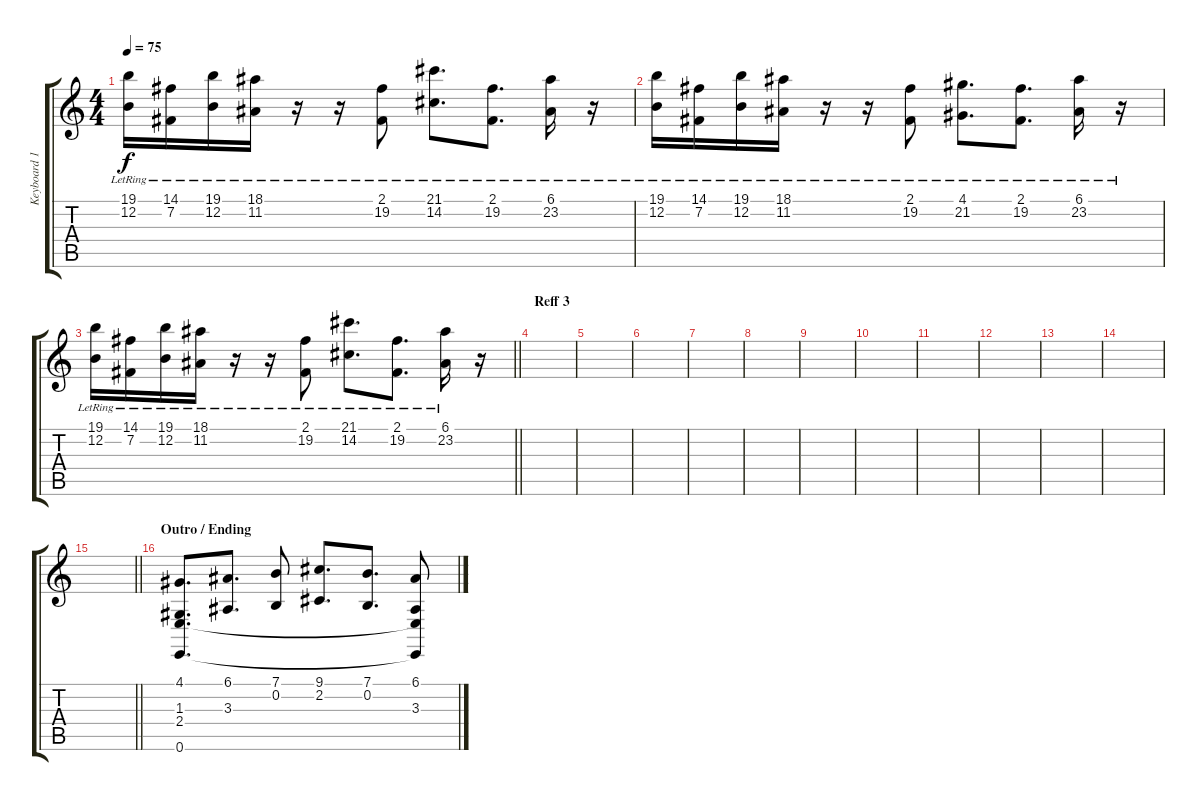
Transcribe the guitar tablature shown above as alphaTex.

\track ("Keyboard 1 - David" "Keyboard 1") {instrument acousticgrandpiano}
\staff {score tabs}
\tuning (E4 B3 G3 D3 A2 E2) {hide}
\ts (4 4)
\tempo 75
\clef g2
\ks c
(19.1{lr} 12.2{lr}).16{dy f} (14.1{lr} 7.2{lr}).16 (19.1{lr} 12.2{lr}).16 (18.1{lr} 11.2{lr}).16 r.16 r.16 (2.1{lr} 19.2{lr}).8 (21.1{lr} 14.2{lr}).8{d} (2.1{lr} 19.2{lr}).8{d} (6.1{lr} 23.2{lr}).16 r.16 |
(19.1{lr} 12.2{lr}).16 (14.1{lr} 7.2{lr}).16 (19.1{lr} 12.2{lr}).16 (18.1{lr} 11.2{lr}).16 r.16 r.16 (2.1{lr} 19.2{lr}).8 (4.1{lr} 21.2{lr}).8{d} (2.1{lr} 19.2{lr}).8{d} (6.1{lr} 23.2{lr}).16 r.16 |
\barLineRight lightlight
(19.1{lr} 12.2{lr}).16 (14.1{lr} 7.2{lr}).16 (19.1{lr} 12.2{lr}).16 (18.1{lr} 11.2{lr}).16 r.16 r.16 (2.1{lr} 19.2{lr}).8 (21.1{lr} 14.2{lr}).8{d} (2.1{lr} 19.2{lr}).8{d} (6.1{lr} 23.2{lr}).16 r.16 |
\section ("" "Reff 3")
|
|
|
|
|
|
|
|
|
|
|
\barLineRight lightlight
|
\section ("" "Outro / Ending")
(4.1 1.3 2.4 0.6).8{d} (6.1 3.3).8{d} (7.1 0.2).8 (9.1 2.2).8{d} (7.1 0.2).8{d} (6.1 3.3 2.4{t} 0.6{t}).8
